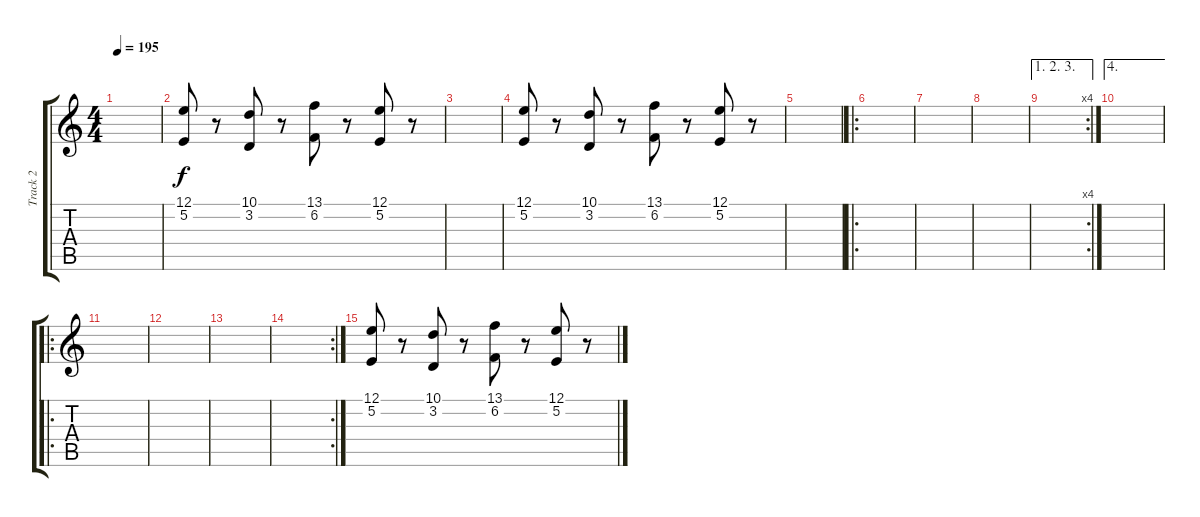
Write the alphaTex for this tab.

\track ("Track 2" "Track 2") {instrument orchestrahit}
\staff {score tabs}
\tuning (E4 B3 G3 D3 A2 E2) {hide}
\ts (4 4)
\tempo 195
\clef g2
\ks c
|
(12.1 5.2).8 r.8 (10.1 3.2).8 r.8 (13.1 6.2).8 r.8 (12.1 5.2).8 r.8 |
|
(12.1 5.2).8 r.8 (10.1 3.2).8 r.8 (13.1 6.2).8 r.8 (12.1 5.2).8 r.8 |
|
\ro
\section ("" "")
|
|
|
\ae (1 2 3)
\rc 4
|
\ae 4
|
\ro
\section ("" "")
|
|
|
\rc 2
|
(12.1 5.2).8 r.8 (10.1 3.2).8 r.8 (13.1 6.2).8 r.8 (12.1 5.2).8 r.8
